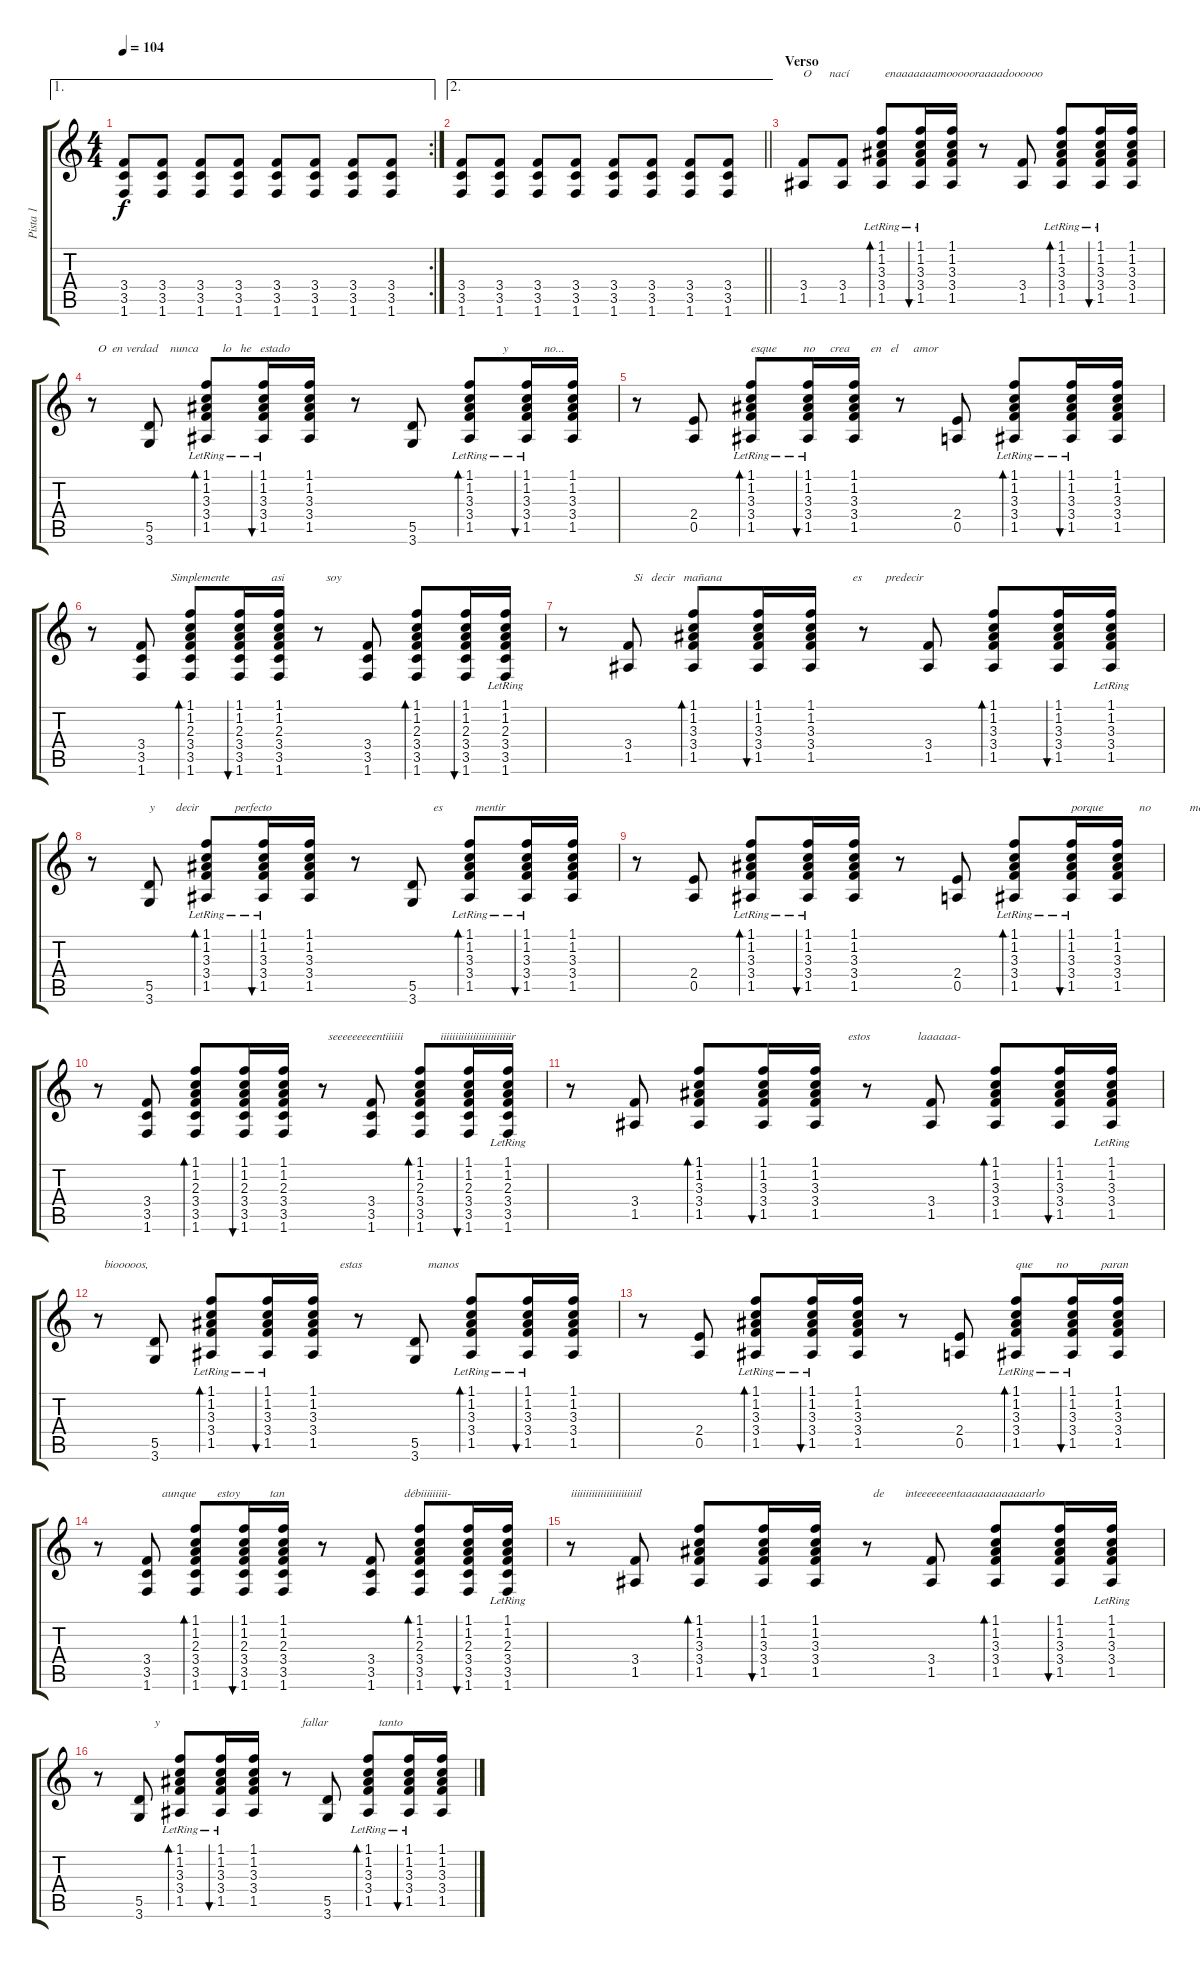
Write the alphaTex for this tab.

\track ("Pista 1" "Pista 1") {instrument acousticguitarsteel}
\staff {score tabs}
\tuning (E4 B3 G3 D3 A2 E2) {hide}
\ae 1
\rc 2
\ts (4 4)
\tempo 104
\clef g2
\ks c
(3.4 3.5 1.6).8{dy f} (3.4 3.5 1.6).8 (3.4 3.5 1.6).8 (3.4 3.5 1.6).8 (3.4 3.5 1.6).8 (3.4 3.5 1.6).8 (3.4 3.5 1.6).8 (3.4 3.5 1.6).8 |
\ae 2
\barLineRight lightlight
(3.4 3.5 1.6).8 (3.4 3.5 1.6).8 (3.4 3.5 1.6).8 (3.4 3.5 1.6).8 (3.4 3.5 1.6).8 (3.4 3.5 1.6).8 (3.4 3.5 1.6).8 (3.4 3.5 1.6).8 |
\section ("" "Verso")
(3.4 1.5).8{txt "O      nací            enaaaaaaamoooooraaaadoooooo" instrument acousticguitarsteel} (3.4 1.5).8 (1.1{lr} 1.2{lr} 3.3{lr} 3.4{lr} 1.5{lr}).8{bd 30} (1.1{lr} 1.2{lr} 3.3{lr} 3.4{lr} 1.5{lr}).16{bu 30} (1.1 1.2 3.3 3.4 1.5).16 r.8 (3.4 1.5).8 (1.1{lr} 1.2{lr} 3.3{lr} 3.4{lr} 1.5{lr}).8{bd 30} (1.1{lr} 1.2{lr} 3.3{lr} 3.4{lr} 1.5{lr}).16{bu 30} (1.1 1.2 3.3 3.4 1.5).16 |
r.8{txt "  O  en verdad    nunca        lo   he   estado"} (5.5 3.6).8 (1.1{lr} 1.2{lr} 3.3{lr} 3.4{lr} 1.5{lr}).8{bd 30} (1.1{lr} 1.2{lr} 3.3{lr} 3.4{lr} 1.5{lr}).16{bu 30} (1.1 1.2 3.3 3.4 1.5).16 r.8 (5.5 3.6).8 (1.1{lr} 1.2{lr} 3.3{lr} 3.4{lr} 1.5{lr}).8{bd 30 txt "           y            no...       "} (1.1{lr} 1.2{lr} 3.3{lr} 3.4{lr} 1.5{lr}).16{bu 30} (1.1 1.2 3.3 3.4 1.5).16 |
r.8 (2.4 0.5).8 (1.1{lr} 1.2{lr} 3.3{lr} 3.4{lr} 1.5{lr}).8{bd 30 txt "esque         no     crea       en   el     amor"} (1.1{lr} 1.2{lr} 3.3{lr} 3.4{lr} 1.5{lr}).16{bu 30} (1.1 1.2 3.3 3.4 1.5).16 r.8 (2.4 0.5).8 (1.1{lr} 1.2{lr} 3.3{lr} 3.4{lr} 1.5{lr}).8{bd 30} (1.1{lr} 1.2{lr} 3.3{lr} 3.4{lr} 1.5{lr}).16{bu 30} (1.1 1.2 3.3 3.4 1.5).16 |
r.8{instrument acousticguitarsteel} (3.4 3.5 1.6).8{txt "          Simplemente"} (1.1 1.2 2.3 3.4 3.5 1.6).8{bd 30 txt "                           asi              soy"} (1.1 1.2 2.3 3.4 3.5 1.6).16{bu 30} (1.1 1.2 2.3 3.4 3.5 1.6).16 r.8 (3.4 3.5 1.6).8 (1.1 1.2 2.3 3.4 3.5 1.6).8{bd 30} (1.1 1.2 2.3 3.4 3.5 1.6).16{bu 30} (1.1{lr} 1.2{lr} 2.3{lr} 3.4{lr} 3.5{lr} 1.6).16 |
r.8{instrument acousticguitarsteel} (3.4 1.5).8{txt "  Si   decir   mañana   "} (1.1 1.2 3.3 3.4 1.5).8{bd 30} (1.1 1.2 3.3 3.4 1.5).16{bu 30} (1.1 1.2 3.3 3.4 1.5).16{txt "              es        predecir"} r.8 (3.4 1.5).8 (1.1 1.2 3.3 3.4 1.5).8{bd 30} (1.1 1.2 3.3 3.4 1.5).16{bu 30} (1.1{lr} 1.2{lr} 3.3{lr} 3.4{lr} 1.5{lr}).16 |
r.8 (5.5 3.6).8{txt "y       decir            perfecto"} (1.1{lr} 1.2{lr} 3.3{lr} 3.4{lr} 1.5{lr}).8{bd 30} (1.1{lr} 1.2{lr} 3.3{lr} 3.4{lr} 1.5{lr}).16{bu 30} (1.1 1.2 3.3 3.4 1.5).16 r.8 (5.5 3.6).8{txt "       es           mentir"} (1.1{lr} 1.2{lr} 3.3{lr} 3.4{lr} 1.5{lr}).8{bd 30} (1.1{lr} 1.2{lr} 3.3{lr} 3.4{lr} 1.5{lr}).16{bu 30} (1.1 1.2 3.3 3.4 1.5).16 |
r.8 (2.4 0.5).8 (1.1{lr} 1.2{lr} 3.3{lr} 3.4{lr} 1.5{lr}).8{bd 30} (1.1{lr} 1.2{lr} 3.3{lr} 3.4{lr} 1.5{lr}).16{bu 30} (1.1 1.2 3.3 3.4 1.5).16 r.8 (2.4 0.5).8 (1.1{lr} 1.2{lr} 3.3{lr} 3.4{lr} 1.5{lr}).8{bd 30} (1.1{lr} 1.2{lr} 3.3{lr} 3.4{lr} 1.5{lr}).16{bu 30 txt "porque            no             mejor"} (1.1 1.2 3.3 3.4 1.5).16 |
r.8{instrument acousticguitarsteel} (3.4 3.5 1.6).8 (1.1 1.2 2.3 3.4 3.5 1.6).8{bd 30} (1.1 1.2 2.3 3.4 3.5 1.6).16{bu 30} (1.1 1.2 2.3 3.4 3.5 1.6).16{txt "               seeeeeeeeentiiiiii"} r.8 (3.4 3.5 1.6).8{txt "                       iiiiiiiiiiiiiiiiiiiiiiiir"} (1.1 1.2 2.3 3.4 3.5 1.6).8{bd 30} (1.1 1.2 2.3 3.4 3.5 1.6).16{bu 30} (1.1{lr} 1.2{lr} 2.3{lr} 3.4{lr} 3.5{lr} 1.6).16 |
r.8{instrument acousticguitarsteel} (3.4 1.5).8 (1.1 1.2 3.3 3.4 1.5).8{bd 30} (1.1 1.2 3.3 3.4 1.5).16{bu 30} (1.1 1.2 3.3 3.4 1.5).16{txt "           estos                laaaaaa-"} r.8 (3.4 1.5).8 (1.1 1.2 3.3 3.4 1.5).8{bd 30} (1.1 1.2 3.3 3.4 1.5).16{bu 30} (1.1{lr} 1.2{lr} 3.3{lr} 3.4{lr} 1.5{lr}).16 |
r.8{txt "  biooooos,           "} (5.5 3.6).8 (1.1{lr} 1.2{lr} 3.3{lr} 3.4{lr} 1.5{lr}).8{bd 30} (1.1{lr} 1.2{lr} 3.3{lr} 3.4{lr} 1.5{lr}).16{bu 30} (1.1 1.2 3.3 3.4 1.5).16{txt "         estas                      manos"} r.8 (5.5 3.6).8 (1.1{lr} 1.2{lr} 3.3{lr} 3.4{lr} 1.5{lr}).8{bd 30} (1.1{lr} 1.2{lr} 3.3{lr} 3.4{lr} 1.5{lr}).16{bu 30} (1.1 1.2 3.3 3.4 1.5).16 |
r.8 (2.4 0.5).8 (1.1{lr} 1.2{lr} 3.3{lr} 3.4{lr} 1.5{lr}).8{bd 30} (1.1{lr} 1.2{lr} 3.3{lr} 3.4{lr} 1.5{lr}).16{bu 30} (1.1 1.2 3.3 3.4 1.5).16 r.8 (2.4 0.5).8 (1.1{lr} 1.2{lr} 3.3{lr} 3.4{lr} 1.5{lr}).8{bd 30 txt "que        no           paran"} (1.1{lr} 1.2{lr} 3.3{lr} 3.4{lr} 1.5{lr}).16{bu 30} (1.1 1.2 3.3 3.4 1.5).16 |
r.8{instrument acousticguitarsteel} (3.4 3.5 1.6).8{txt "     aunque       estoy          tan       "} (1.1 1.2 2.3 3.4 3.5 1.6).8{bd 30} (1.1 1.2 2.3 3.4 3.5 1.6).16{bu 30} (1.1 1.2 2.3 3.4 3.5 1.6).16 r.8 (3.4 3.5 1.6).8{txt "           débiiiiiiiii-"} (1.1 1.2 2.3 3.4 3.5 1.6).8{bd 30} (1.1 1.2 2.3 3.4 3.5 1.6).16{bu 30} (1.1{lr} 1.2{lr} 2.3{lr} 3.4{lr} 3.5{lr} 1.6).16 |
r.8{txt "iiiiiiiiiiiiiiiiiiiiiiil" instrument acousticguitarsteel} (3.4 1.5).8 (1.1 1.2 3.3 3.4 1.5).8{bd 30} (1.1 1.2 3.3 3.4 1.5).16{bu 30} (1.1 1.2 3.3 3.4 1.5).16 r.8{txt "  de       inteeeeeeentaaaaaaaaaaaarlo"} (3.4 1.5).8 (1.1 1.2 3.3 3.4 1.5).8{bd 30} (1.1 1.2 3.3 3.4 1.5).16{bu 30} (1.1{lr} 1.2{lr} 3.3{lr} 3.4{lr} 1.5{lr}).16 |
r.8 (5.5 3.6).8{txt "     y"} (1.1{lr} 1.2{lr} 3.3{lr} 3.4{lr} 1.5{lr}).8{bd 30} (1.1{lr} 1.2{lr} 3.3{lr} 3.4{lr} 1.5{lr}).16{bu 30} (1.1 1.2 3.3 3.4 1.5).16 r.8{txt "     fallar                 tanto"} (5.5 3.6).8 (1.1{lr} 1.2{lr} 3.3{lr} 3.4{lr} 1.5{lr}).8{bd 30} (1.1{lr} 1.2{lr} 3.3{lr} 3.4{lr} 1.5{lr}).16{bu 30} (1.1 1.2 3.3 3.4 1.5).16
